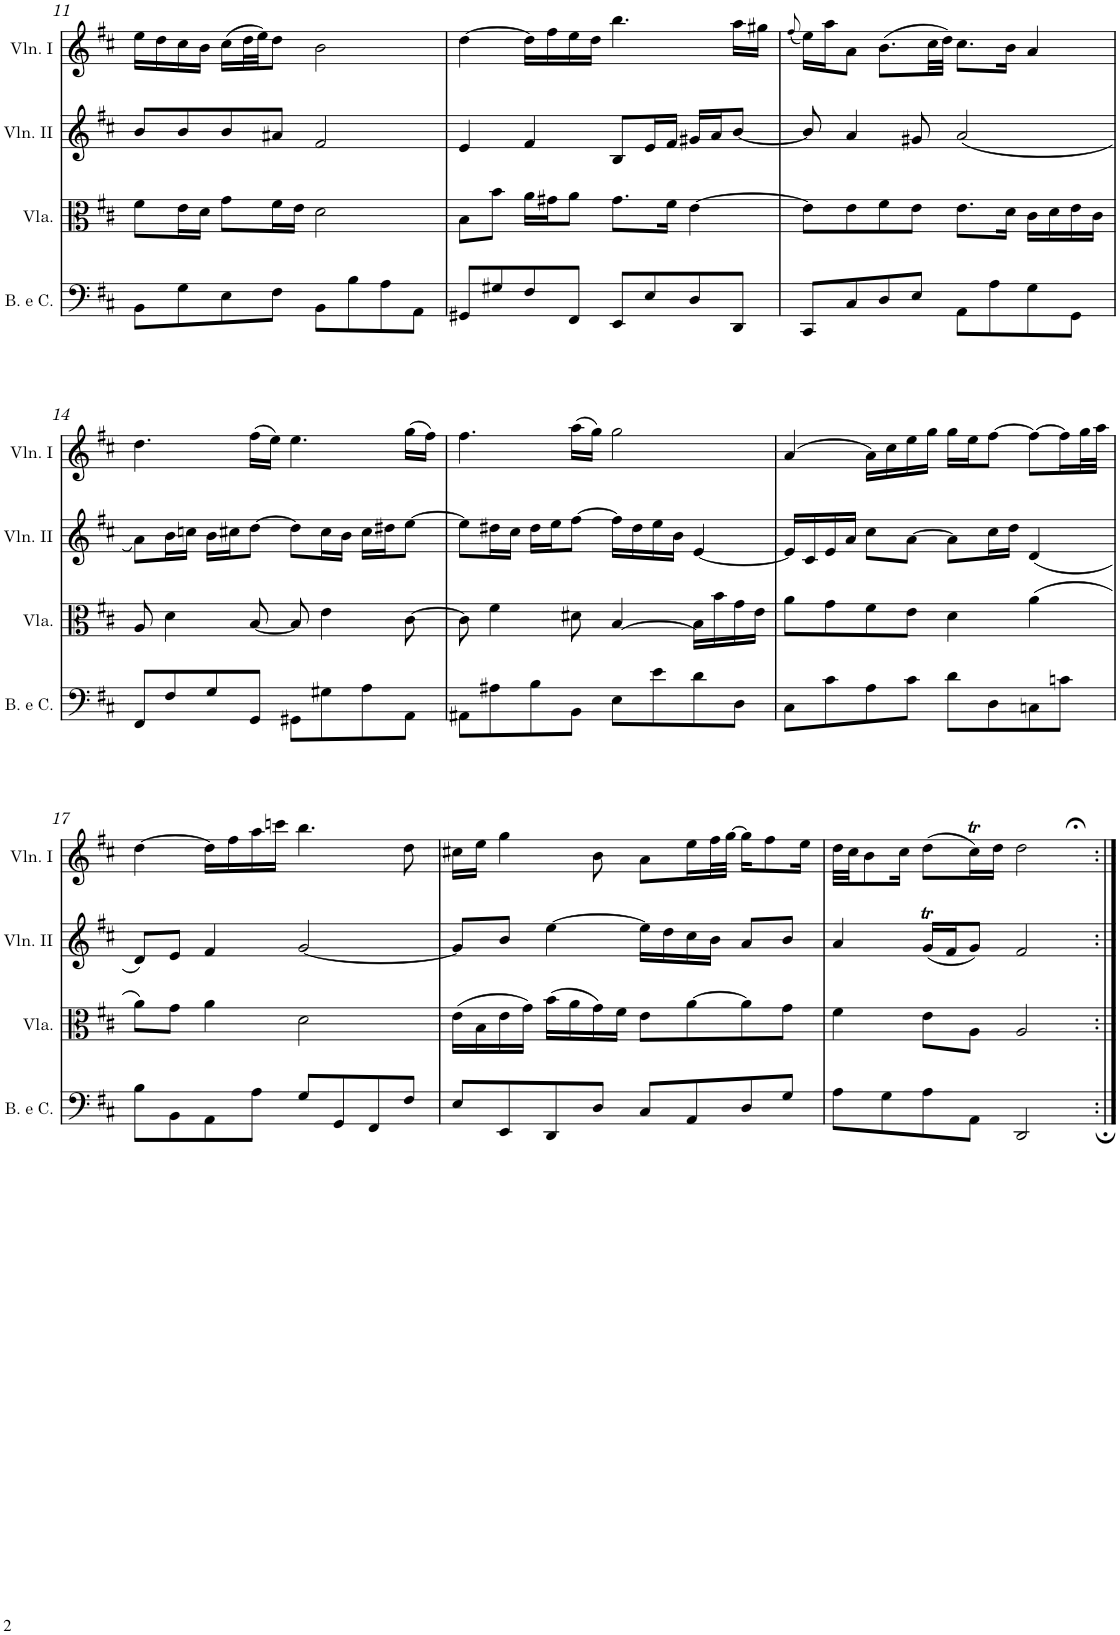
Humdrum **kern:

**kern	**kern	**kern	**kern
*part4	*part3	*part2	*part1
*staff4	*staff3	*staff2	*staff1
*I"Basso e Continuo	*I"Viola	*I"Violin II	*I"Violin I
*I'B. e C.	*I'Vla.	*I'Vln. II	*I'Vln. I
!!LO:PB:g=z
*clefF4	*clefC3	*clefG2	*clefG2
*k[f#c#]	*k[f#c#]	*k[f#c#]	*k[f#c#]
*M4/4	*M4/4	*M4/4	*M4/4
*met(c)	*met(c)	*met(c)	*met(c)
=11	=11	=11	=11
8BB\L	8f#\L	8b/L	16ee\LL
.	.	.	16dd\
8G\	16e\L	8b/	16cc#\
.	16d\JJ	.	16b\JJ
8E\	8g\L	8b/	(16cc#\LL
.	.	.	32dd\L
.	.	.	32ee\JJ)
8F#\J	16f#\L	8a#X/J	8dd\J
.	16e\JJ	.	.
8BB\L	2d\	2f#/	2b\
8B\	.	.	.
8A\	.	.	.
8AA\J	.	.	.
=12	=12	=12	=12
8GG#X/L	8B\L	4e/	[4dd\
8G#X/	8b\J	.	.
8F#/	16a\LL	4f#/	16dd\LL]
.	16g#X\J	.	16ff#\
8FF#/J	8a\J	.	16ee\
.	.	.	16dd\JJ
8EE/L	8.g#\L	8B/L	4.bb\
8E/	.	16e/L	.
.	16f#\Jk	16f#/JJ	.
8D/	[4e\	16g#X/LL	.
.	.	16a/J	.
8DD/J	.	[8b/J	16aa\LL
.	.	.	16gg#X\JJ
=13	=13	=13	=13
.	.	.	(8qff#/
8CC#/L	8e\L]	8b/]	16ee\LL)
.	.	.	16aa\J
8C#/	8e\	4a/	8a\J
8D/	8f#\	.	(8.b\L
8E/J	8e\J	8g#X/	.
.	.	.	32cc#\LL
.	.	.	32dd\JJJ)
8AA\L	8.e\L	(<2a/	8.cc#\L
8A\	.	.	.
.	16d\Jk	.	16b\Jk
8G\	16c#\LL	.	4a/
.	16d\	.	.
8GG\J	16e\	.	.
.	16c#\JJ	.	.
!!LO:LB:g=z
=14	=14	=14	=14
8FF#/L	8A/	8a\L)	4.dd\
8F#/	4d\	16b\L	.
.	.	16ccn\JJ	.
8G/	.	16b\LL	.
.	.	16cc#X\J	.
8GG/J	[<8B/	[>8dd\J	(>16ff#\LL
.	.	.	16ee\JJ)
8GG#X\L	8B/]	8dd\L]	4.ee\
8G#X\	4e\	16cc#\L	.
.	.	16b\JJ	.
8A\	.	16cc#\LL	.
.	.	16dd#X\J	.
8AA\J	[8c#\	[>8ee\J	(>16gg\LL
.	.	.	16ff#\JJ)
=15	=15	=15	=15
8AA#X\L	8c#\]	8ee\L]	4.ff#\
8A#X\	4f#\	16dd#X\L	.
.	.	16cc#\JJ	.
8B\	.	16dd#\LL	.
.	.	16ee\J	.
8BB\J	8d#X\	[>8ff#\J	(>16aa\LL
.	.	.	16gg\JJ)
8E\L	[4B/	16ff#\LL]	2gg\
.	.	16dd#\	.
8e\	.	16ee\	.
.	.	16b\JJ	.
8d\	16B\LL]	[<4e/	.
.	16b\	.	.
8D\J	16g\	.	.
.	16e\JJ	.	.
=16	=16	=16	=16
8C#\L	8a\L	16e/LL]	(4a/
.	.	16c#/	.
8c#\	8g\	16e/	.
.	.	16a/JJ	.
8A\	8f#\	8cc#\L	16a\LL)
.	.	.	16cc#\
8c#\J	8e\J	[>8a\J	16ee\
.	.	.	16gg\JJ
8d\L	4d\	8a\L]	16gg\LL
.	.	.	16ee\J
8D\	.	16cc#\L	[>8ff#\J
.	.	16dd\JJ	.
8Cn\	(>4a\	(<4d/	8ff#\L_
8cn\J	.	.	16ff#\L]
.	.	.	32gg\L
.	.	.	32aa\JJJ
!!LO:LB:g=z
=17	=17	=17	=17
8B\L	8a\L)	8d/L)	[>4dd\
8BB\	8g\J	8e/J	.
8AA\	4a\	4f#/	16dd\LL]
.	.	.	16ff#\
8A\J	.	.	16aa\
.	.	.	16cccn\JJ
8G/L	2d\	[<2g/	4.bb\
8GG/	.	.	.
8FF#/	.	.	.
8F#/J	.	.	8dd\
=18	=18	=18	=18
8E/L	(>16e\LL	8g/L]	16cc#X\LL
.	16B\	.	16ee\JJ
8EE/	16e\	8b/J	4gg\
.	16g\JJ)	.	.
8DD/	(>16b\LL	[>4ee\	.
.	16a\	.	.
8D/J	16g\)	.	8b\
.	16f#\JJ	.	.
8C#/L	8e\L	16ee\LL]	8a\L
.	.	16dd\	.
8AA/	[>8a\	16cc#\	16ee\L
.	.	16b\JJ	32ff#\L
.	.	.	[>32gg\JJJ
8D/	8a\]	8a/L	16gg\KL]
.	.	.	8ff#\
8G/J	8g\J	8b/J	.
.	.	.	16ee\Jk
=19	=19	=19	=19
8A\L	4f#\	4a/	32dd\LLL
.	.	.	32cc#\JJ
.	.	.	8b\
8G\	.	.	.
.	.	.	16cc#\Jk
8A\	8e\L	(<16gT/LL	(>8dd\L
.	.	16f#/J	.
8AA\J	8A\J	8g/J)	16cc#t\L)
.	.	.	16dd\JJ
2DD/	2A/	2f#/	2dd;<\
=:|!	=:|!	=:|!	=:|!
*-	*-	*-	*-
